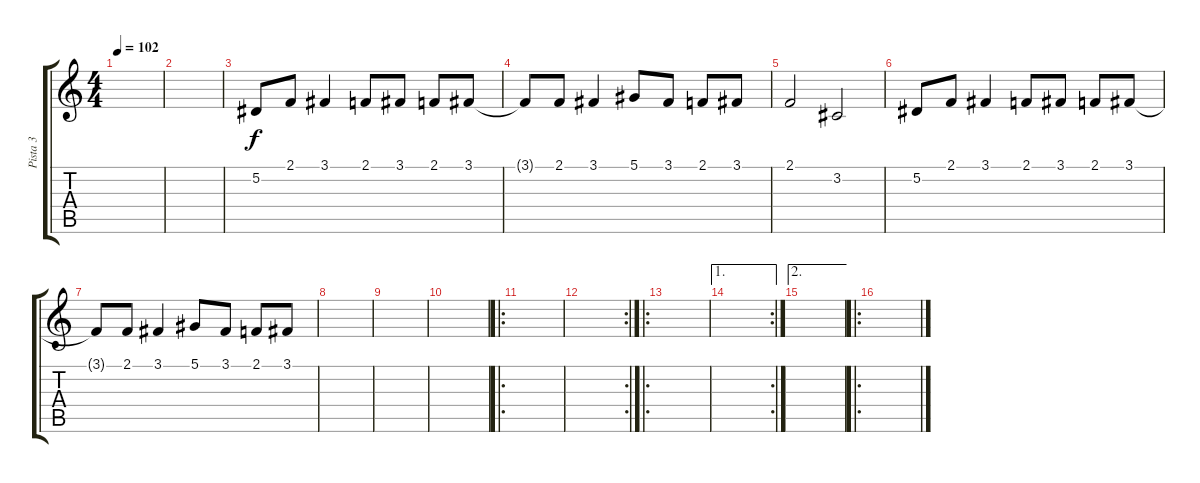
\track ("Pista 3" "Pista 3") {instrument stringensemble1}
\staff {score tabs}
\tuning (Eb4 Bb3 Gb3 Db3 Ab2 Eb2) {hide}
\ts (4 4)
\tempo 102
\clef g2
\ks c
|
|
5.2.8{volume 11 instrument stringensemble1} 2.1.8 3.1.4 2.1.8 3.1.8 2.1.8 3.1.8 |
3.1{t}.8 2.1.8 3.1.4 5.1.8 3.1.8 2.1.8 3.1.8 |
2.1.2 3.2.2 |
5.2.8 2.1.8 3.1.4 2.1.8 3.1.8 2.1.8 3.1.8 |
3.1{t}.8 2.1.8 3.1.4 5.1.8 3.1.8 2.1.8 3.1.8 |
|
|
|
\ro
|
\rc 2
|
\ro
|
\ae 1
\rc 2
|
\ae 2
|
\ro
